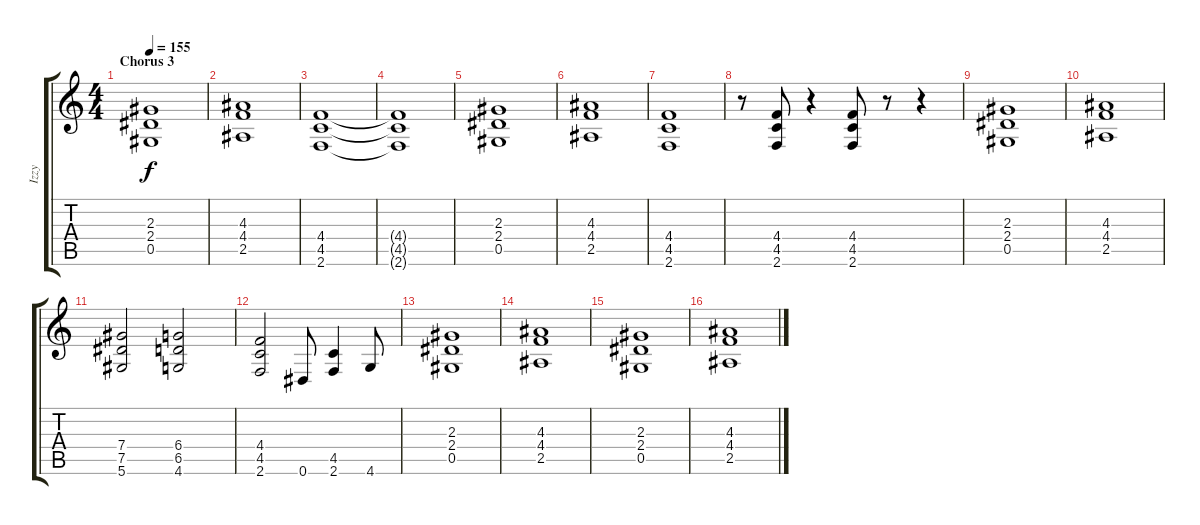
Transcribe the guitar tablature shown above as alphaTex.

\track ("Izzy" "Izzy") {instrument overdrivenguitar}
\staff {score tabs}
\tuning (Eb4 Bb3 Gb3 Db3 Ab2 Eb2) {hide}
\ts (4 4)
\section ("" "Chorus 3")
\tempo 155
\clef g2
\ks c
(2.3 2.4 0.5).1{dy f} |
(4.3 4.4 2.5).1 |
(4.4 4.5 2.6).1 |
(4.4{t} 4.5{t} 2.6{t}).1 |
(2.3 2.4 0.5).1 |
(4.3 4.4 2.5).1 |
(4.4 4.5 2.6).1 |
r.8 (4.4 4.5 2.6).8 r.4 (4.4 4.5 2.6).8 r.8 r.4 |
(2.3 2.4 0.5).1 |
(4.3 4.4 2.5).1 |
(7.4 7.5 5.6).2 (6.4 6.5 4.6).2 |
(4.4 4.5 2.6).2 0.6.8 (4.5 2.6).4 4.6.8 |
(2.3 2.4 0.5).1{volume 11 balance 8} |
(4.3 4.4 2.5).1 |
(2.3 2.4 0.5).1 |
(4.3 4.4 2.5).1
